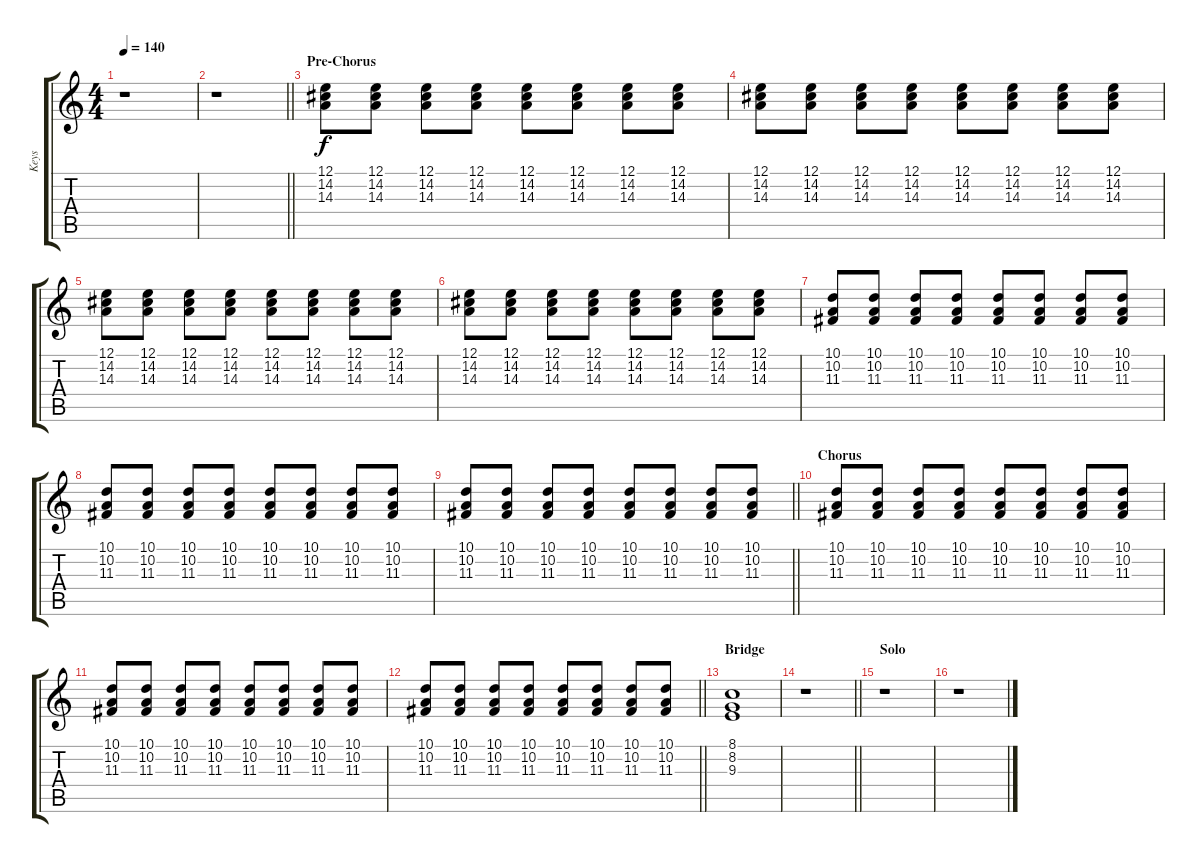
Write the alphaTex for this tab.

\track ("Keys" "Keys") {instrument electricgrandpiano}
\staff {score tabs}
\tuning (E4 B3 G3 D3 A2 E2) {hide}
\ts (4 4)
\tempo 140
\clef g2
\ks c
r.1{dy f} |
\barLineRight lightlight
r.1 |
\section ("" "Pre-Chorus")
(12.1 14.2 14.3).8 (12.1 14.2 14.3).8 (12.1 14.2 14.3).8 (12.1 14.2 14.3).8 (12.1 14.2 14.3).8 (12.1 14.2 14.3).8 (12.1 14.2 14.3).8 (12.1 14.2 14.3).8 |
(12.1 14.2 14.3).8 (12.1 14.2 14.3).8 (12.1 14.2 14.3).8 (12.1 14.2 14.3).8 (12.1 14.2 14.3).8 (12.1 14.2 14.3).8 (12.1 14.2 14.3).8 (12.1 14.2 14.3).8 |
(12.1 14.2 14.3).8 (12.1 14.2 14.3).8 (12.1 14.2 14.3).8 (12.1 14.2 14.3).8 (12.1 14.2 14.3).8 (12.1 14.2 14.3).8 (12.1 14.2 14.3).8 (12.1 14.2 14.3).8 |
(12.1 14.2 14.3).8 (12.1 14.2 14.3).8 (12.1 14.2 14.3).8 (12.1 14.2 14.3).8 (12.1 14.2 14.3).8 (12.1 14.2 14.3).8 (12.1 14.2 14.3).8 (12.1 14.2 14.3).8 |
(10.1 10.2 11.3).8 (10.1 10.2 11.3).8 (10.1 10.2 11.3).8 (10.1 10.2 11.3).8 (10.1 10.2 11.3).8 (10.1 10.2 11.3).8 (10.1 10.2 11.3).8 (10.1 10.2 11.3).8 |
(10.1 10.2 11.3).8 (10.1 10.2 11.3).8 (10.1 10.2 11.3).8 (10.1 10.2 11.3).8 (10.1 10.2 11.3).8 (10.1 10.2 11.3).8 (10.1 10.2 11.3).8 (10.1 10.2 11.3).8 |
\barLineRight lightlight
(10.1 10.2 11.3).8 (10.1 10.2 11.3).8 (10.1 10.2 11.3).8 (10.1 10.2 11.3).8 (10.1 10.2 11.3).8 (10.1 10.2 11.3).8 (10.1 10.2 11.3).8 (10.1 10.2 11.3).8 |
\section ("" "Chorus")
(10.1 10.2 11.3).8 (10.1 10.2 11.3).8 (10.1 10.2 11.3).8 (10.1 10.2 11.3).8 (10.1 10.2 11.3).8 (10.1 10.2 11.3).8 (10.1 10.2 11.3).8 (10.1 10.2 11.3).8 |
(10.1 10.2 11.3).8 (10.1 10.2 11.3).8 (10.1 10.2 11.3).8 (10.1 10.2 11.3).8 (10.1 10.2 11.3).8 (10.1 10.2 11.3).8 (10.1 10.2 11.3).8 (10.1 10.2 11.3).8 |
\barLineRight lightlight
(10.1 10.2 11.3).8 (10.1 10.2 11.3).8 (10.1 10.2 11.3).8 (10.1 10.2 11.3).8 (10.1 10.2 11.3).8 (10.1 10.2 11.3).8 (10.1 10.2 11.3).8 (10.1 10.2 11.3).8 |
\section ("" "Bridge")
(8.1 8.2 9.3).1 |
\barLineRight lightlight
r.1 |
\section ("" "Solo")
r.1 |
r.1
